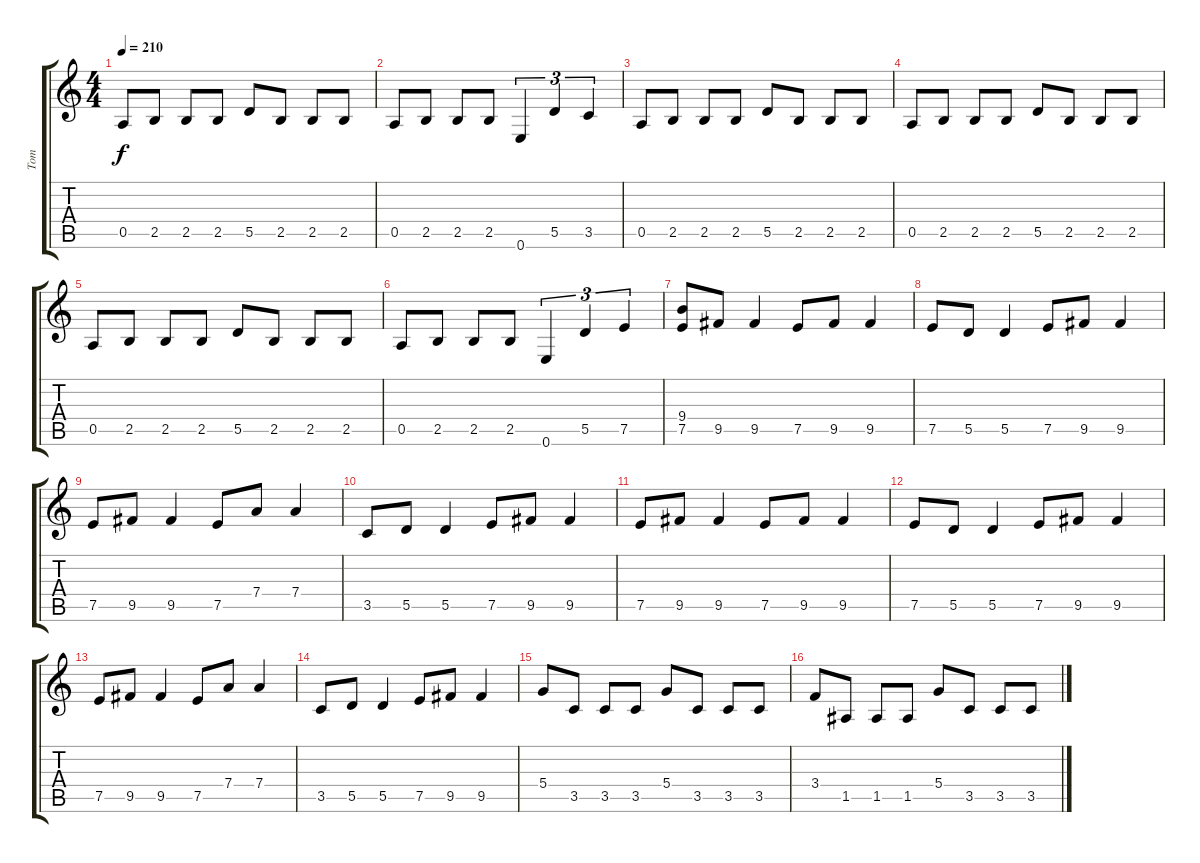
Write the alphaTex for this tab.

\track ("Tom" "Tom") {instrument electricbasspick}
\staff {score tabs}
\tuning (E4 B3 G3 D3 A2 E2) {hide}
\ts (4 4)
\tempo 210
\clef g2
\ks c
0.5.8{dy f} 2.5.8 2.5.8 2.5.8 5.5.8 2.5.8 2.5.8 2.5.8 |
0.5.8 2.5.8 2.5.8 2.5.8 0.6.4{tu (3 2)} 5.5.4{tu (3 2)} 3.5.4{tu (3 2)} |
0.5.8 2.5.8 2.5.8 2.5.8 5.5.8 2.5.8 2.5.8 2.5.8 |
0.5.8 2.5.8 2.5.8 2.5.8 5.5.8 2.5.8 2.5.8 2.5.8 |
0.5.8 2.5.8 2.5.8 2.5.8 5.5.8 2.5.8 2.5.8 2.5.8 |
0.5.8 2.5.8 2.5.8 2.5.8 0.6.4{tu (3 2)} 5.5.4{tu (3 2)} 7.5.4{tu (3 2)} |
(9.4 7.5).8 9.5.8 9.5.4 7.5.8 9.5.8 9.5.4 |
7.5.8 5.5.8 5.5.4 7.5.8 9.5.8 9.5.4 |
7.5.8 9.5.8 9.5.4 7.5.8 7.4.8 7.4.4 |
3.5.8 5.5.8 5.5.4 7.5.8 9.5.8 9.5.4 |
7.5.8 9.5.8 9.5.4 7.5.8 9.5.8 9.5.4 |
7.5.8 5.5.8 5.5.4 7.5.8 9.5.8 9.5.4 |
7.5.8 9.5.8 9.5.4 7.5.8 7.4.8 7.4.4 |
3.5.8 5.5.8 5.5.4 7.5.8 9.5.8 9.5.4 |
5.4.8 3.5.8 3.5.8 3.5.8 5.4.8 3.5.8 3.5.8 3.5.8 |
3.4.8 1.5.8 1.5.8 1.5.8 5.4.8 3.5.8 3.5.8 3.5.8
